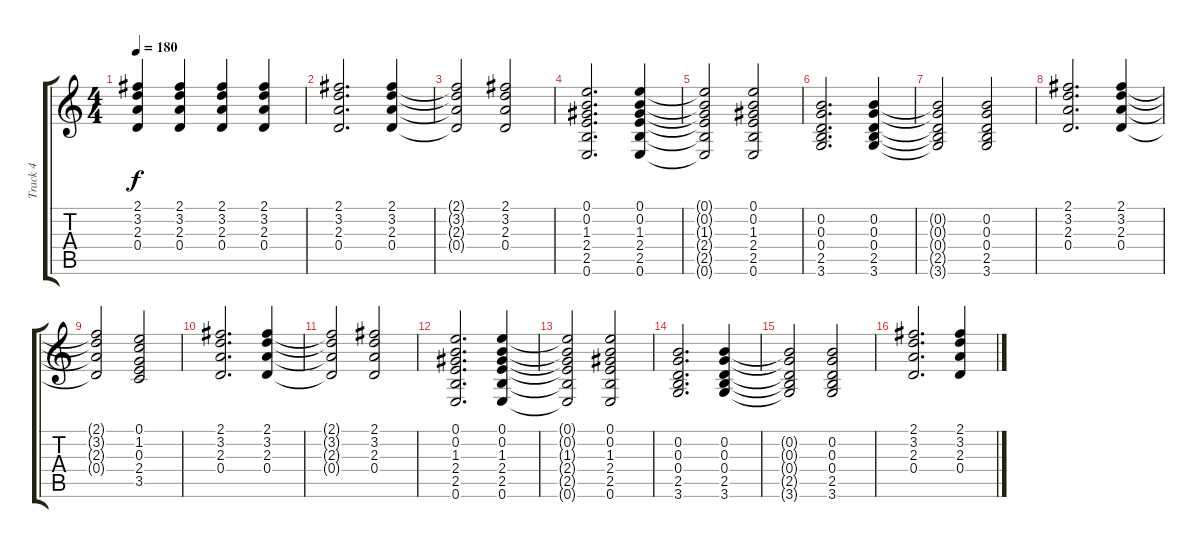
\track ("Track 4" "Track 4") {instrument overdrivenguitar}
\staff {score tabs}
\tuning (E4 B3 G3 D3 A2 E2) {hide}
\ts (4 4)
\tempo 180
\clef g2
\ks c
(2.1 3.2 2.3 0.4).4{dy f} (2.1 3.2 2.3 0.4).4 (2.1 3.2 2.3 0.4).4 (2.1 3.2 2.3 0.4).4 |
(2.1 3.2 2.3 0.4).2{d} (2.1 3.2 2.3 0.4).4 |
(2.1{t} 3.2{t} 2.3{t} 0.4{t}).2 (2.1 3.2 2.3 0.4).2 |
(0.1 0.2 1.3 2.4 2.5 0.6).2{d} (0.1 0.2 1.3 2.4 2.5 0.6).4 |
(0.1{t} 0.2{t} 1.3{t} 2.4{t} 2.5{t} 0.6{t}).2 (0.1 0.2 1.3 2.4 2.5 0.6).2 |
(0.2 0.3 0.4 2.5 3.6).2{d} (0.2 0.3 0.4 2.5 3.6).4 |
(0.2{t} 0.3{t} 0.4{t} 2.5{t} 3.6{t}).2 (0.2 0.3 0.4 2.5 3.6).2 |
(2.1 3.2 2.3 0.4).2{d} (2.1 3.2 2.3 0.4).4 |
(2.1{t} 3.2{t} 2.3{t} 0.4{t}).2 (0.1 1.2 0.3 2.4 3.5).2 |
(2.1 3.2 2.3 0.4).2{d} (2.1 3.2 2.3 0.4).4 |
(2.1{t} 3.2{t} 2.3{t} 0.4{t}).2 (2.1 3.2 2.3 0.4).2 |
(0.1 0.2 1.3 2.4 2.5 0.6).2{d} (0.1 0.2 1.3 2.4 2.5 0.6).4 |
(0.1{t} 0.2{t} 1.3{t} 2.4{t} 2.5{t} 0.6{t}).2 (0.1 0.2 1.3 2.4 2.5 0.6).2 |
(0.2 0.3 0.4 2.5 3.6).2{d} (0.2 0.3 0.4 2.5 3.6).4 |
(0.2{t} 0.3{t} 0.4{t} 2.5{t} 3.6{t}).2 (0.2 0.3 0.4 2.5 3.6).2 |
(2.1 3.2 2.3 0.4).2{d} (2.1 3.2 2.3 0.4).4
